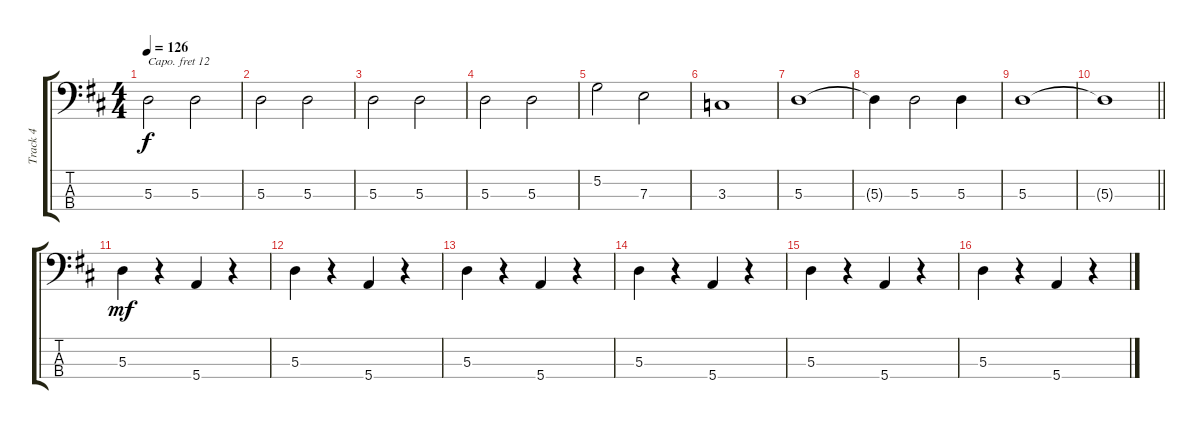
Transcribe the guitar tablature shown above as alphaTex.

\track ("Track 4" "Track 4") {instrument acousticgrandpiano}
\staff {score tabs}
\capo 12
\tuning (G2 D2 A1 E1) {hide}
\ts (4 4)
\tempo 126
\clef f4
\ks d
5.3.2{dy f} 5.3.2 |
5.3.2 5.3.2 |
5.3.2 5.3.2 |
5.3.2 5.3.2 |
5.2.2 7.3.2 |
3.3.1 |
5.3.1 |
5.3{t}.4 5.3.2 5.3.4 |
5.3.1 |
\barLineRight lightlight
5.3{t}.1 |
5.3.4{dy mf} r.4 5.4.4 r.4 |
5.3.4 r.4 5.4.4 r.4 |
5.3.4 r.4 5.4.4 r.4 |
5.3.4 r.4 5.4.4 r.4 |
5.3.4 r.4 5.4.4 r.4 |
5.3.4 r.4 5.4.4 r.4
